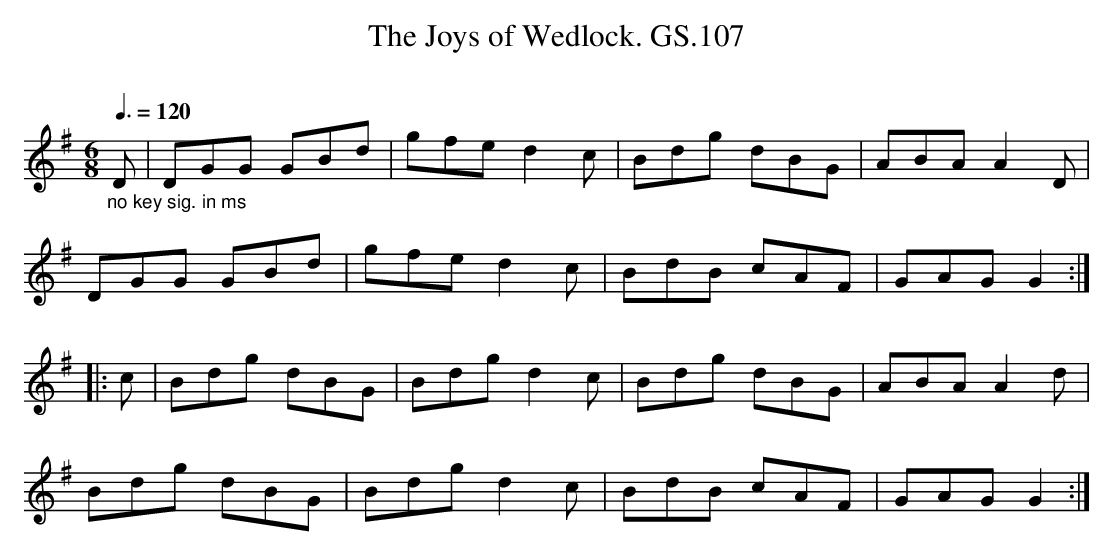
X:1
T:Joys of Wedlock. GS.107, The
M:6/8
L:1/8
Q:3/8=120
O:
K:G major
"_no key sig. in ms"D | DGG GBd | gfe d2 c | Bdg dBG | ABA A2 D |
DGG GBd | gfe d2 c | BdB cAF | GAG G2 :|
|:c | Bdg dBG | Bdg d2c | Bdg dBG | ABA A2 d |
Bdg dBG | Bdg d2 c | BdB cAF | GAG G2 :|
